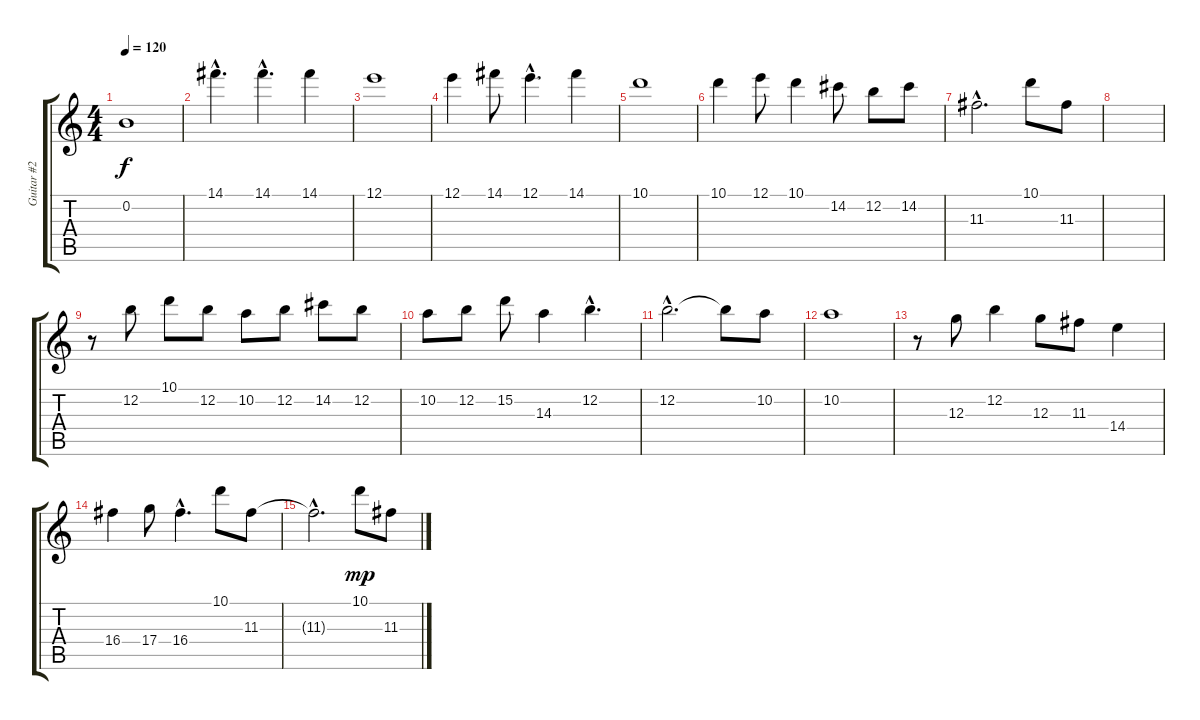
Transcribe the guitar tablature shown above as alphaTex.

\track ("Guitar #2" "Guitar #2") {instrument acousticbass}
\staff {score tabs}
\tuning (E4 B3 G3 D3 A2 E2) {hide}
\ts (4 4)
\tempo 120
\clef g2
\ks c
0.2.1{dy f} |
14.1{hac}.4{d} 14.1{hac}.4{d} 14.1.4 |
12.1.1 |
12.1.4 14.1.8 12.1{hac}.4{d} 14.1.4 |
10.1.1 |
10.1.4 12.1.8 10.1.4 14.2.8 12.2.8 14.2.8 |
11.3{hac}.2{d} 10.1.8 11.3.8 |
|
r.8 12.2.8 10.1.8 12.2.8 10.2.8 12.2.8 14.2.8 12.2.8 |
10.2.8 12.2.8 15.2.8 14.3.4 12.2{hac}.4{d} |
12.2{hac}.2{d} 12.2{t}.8 10.2.8 |
10.2.1 |
r.8 12.3.8 12.2.4 12.3.8 11.3.8 14.4.4 |
16.4.4 17.4.8 16.4{hac}.4{d} 10.1.8 11.3.8 |
11.3{hac t}.2{d} 10.1.8{dy mp} 11.3.8
